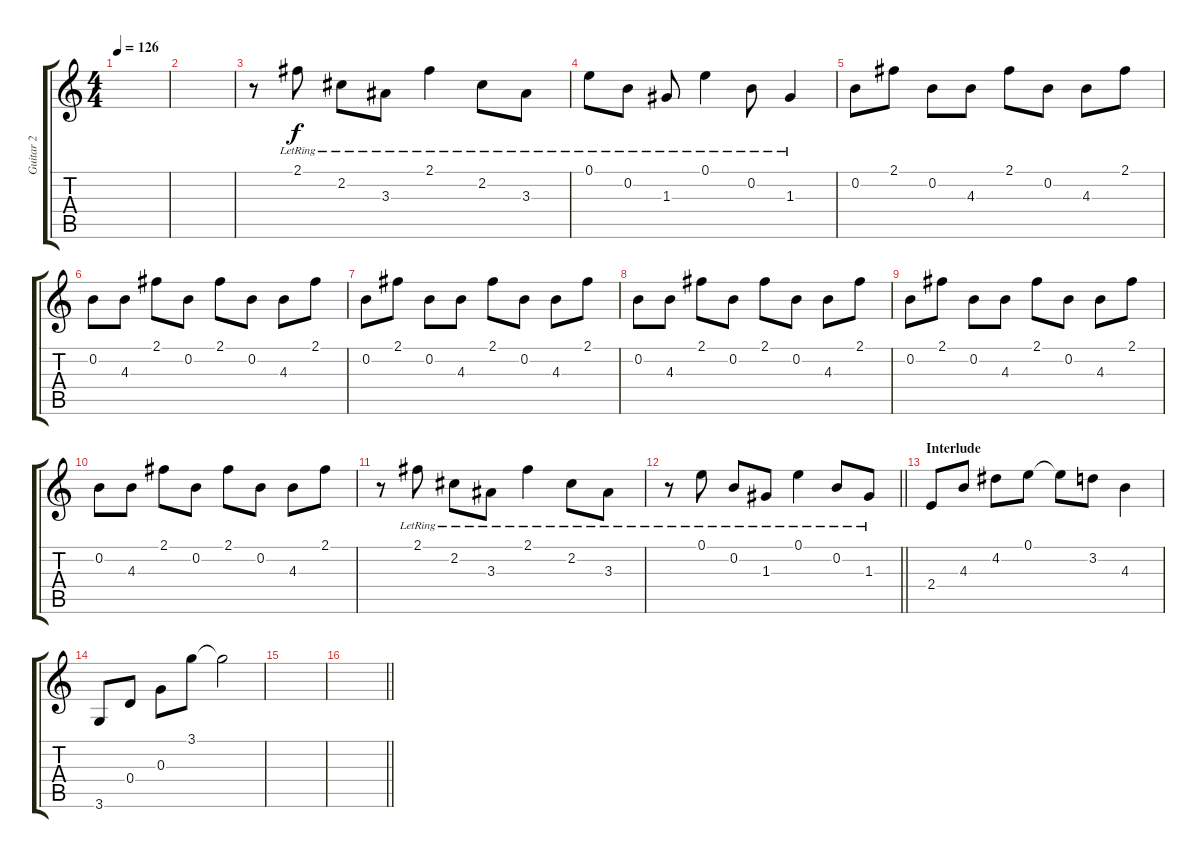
\track ("Guitar 2" "Guitar 2") {instrument electricguitarclean}
\staff {score tabs}
\tuning (E4 B3 G3 D3 A2 E2) {hide}
\ts (4 4)
\tempo 126
\clef g2
\ks c
|
|
r.8 2.1{lr}.8 2.2{lr}.8 3.3{lr}.8 2.1{lr}.4 2.2{lr}.8 3.3{lr}.8 |
0.1{lr}.8 0.2{lr}.8 1.3{lr}.8 0.1{lr}.4 0.2{lr}.8 1.3{lr}.4 |
0.2.8 2.1.8 0.2.8 4.3.8 2.1.8 0.2.8 4.3.8 2.1.8 |
0.2.8 4.3.8 2.1.8 0.2.8 2.1.8 0.2.8 4.3.8 2.1.8 |
0.2.8 2.1.8 0.2.8 4.3.8 2.1.8 0.2.8 4.3.8 2.1.8 |
0.2.8 4.3.8 2.1.8 0.2.8 2.1.8 0.2.8 4.3.8 2.1.8 |
0.2.8 2.1.8 0.2.8 4.3.8 2.1.8 0.2.8 4.3.8 2.1.8 |
0.2.8 4.3.8 2.1.8 0.2.8 2.1.8 0.2.8 4.3.8 2.1.8 |
r.8 2.1{lr}.8 2.2{lr}.8 3.3{lr}.8 2.1{lr}.4 2.2{lr}.8 3.3{lr}.8 |
\barLineRight lightlight
r.8 0.1{lr}.8 0.2{lr}.8 1.3{lr}.8 0.1{lr}.4 0.2{lr}.8 1.3{lr}.8 |
\section ("" "Interlude")
2.4.8 4.3.8 4.2.8 0.1.8 0.1{t}.8 3.2.8 4.3.4 |
3.6.8 0.4.8 0.3.8 3.1.8 3.1{t}.2 |
|
\barLineRight lightlight
